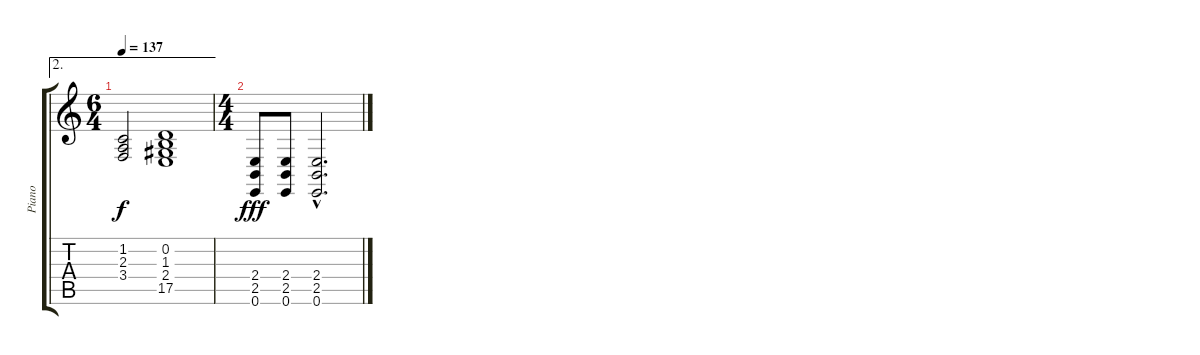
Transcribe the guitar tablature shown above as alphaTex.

\track ("Piano" "Piano") {instrument brightacousticpiano}
\staff {score tabs}
\tuning (E4 B3 G3 D3 A2 E2) {hide}
\ae 2
\ts (6 4)
\tempo 137
\clef g2
\ks c
(1.2 2.3 3.4).2{dy f} (0.2 1.3 2.4 17.5).1 |
\ts (4 4)
(2.4 2.5 0.6).8{dy fff} (2.4 2.5 0.6).8 (2.4{hac} 2.5{hac} 0.6{hac}).2{d}
